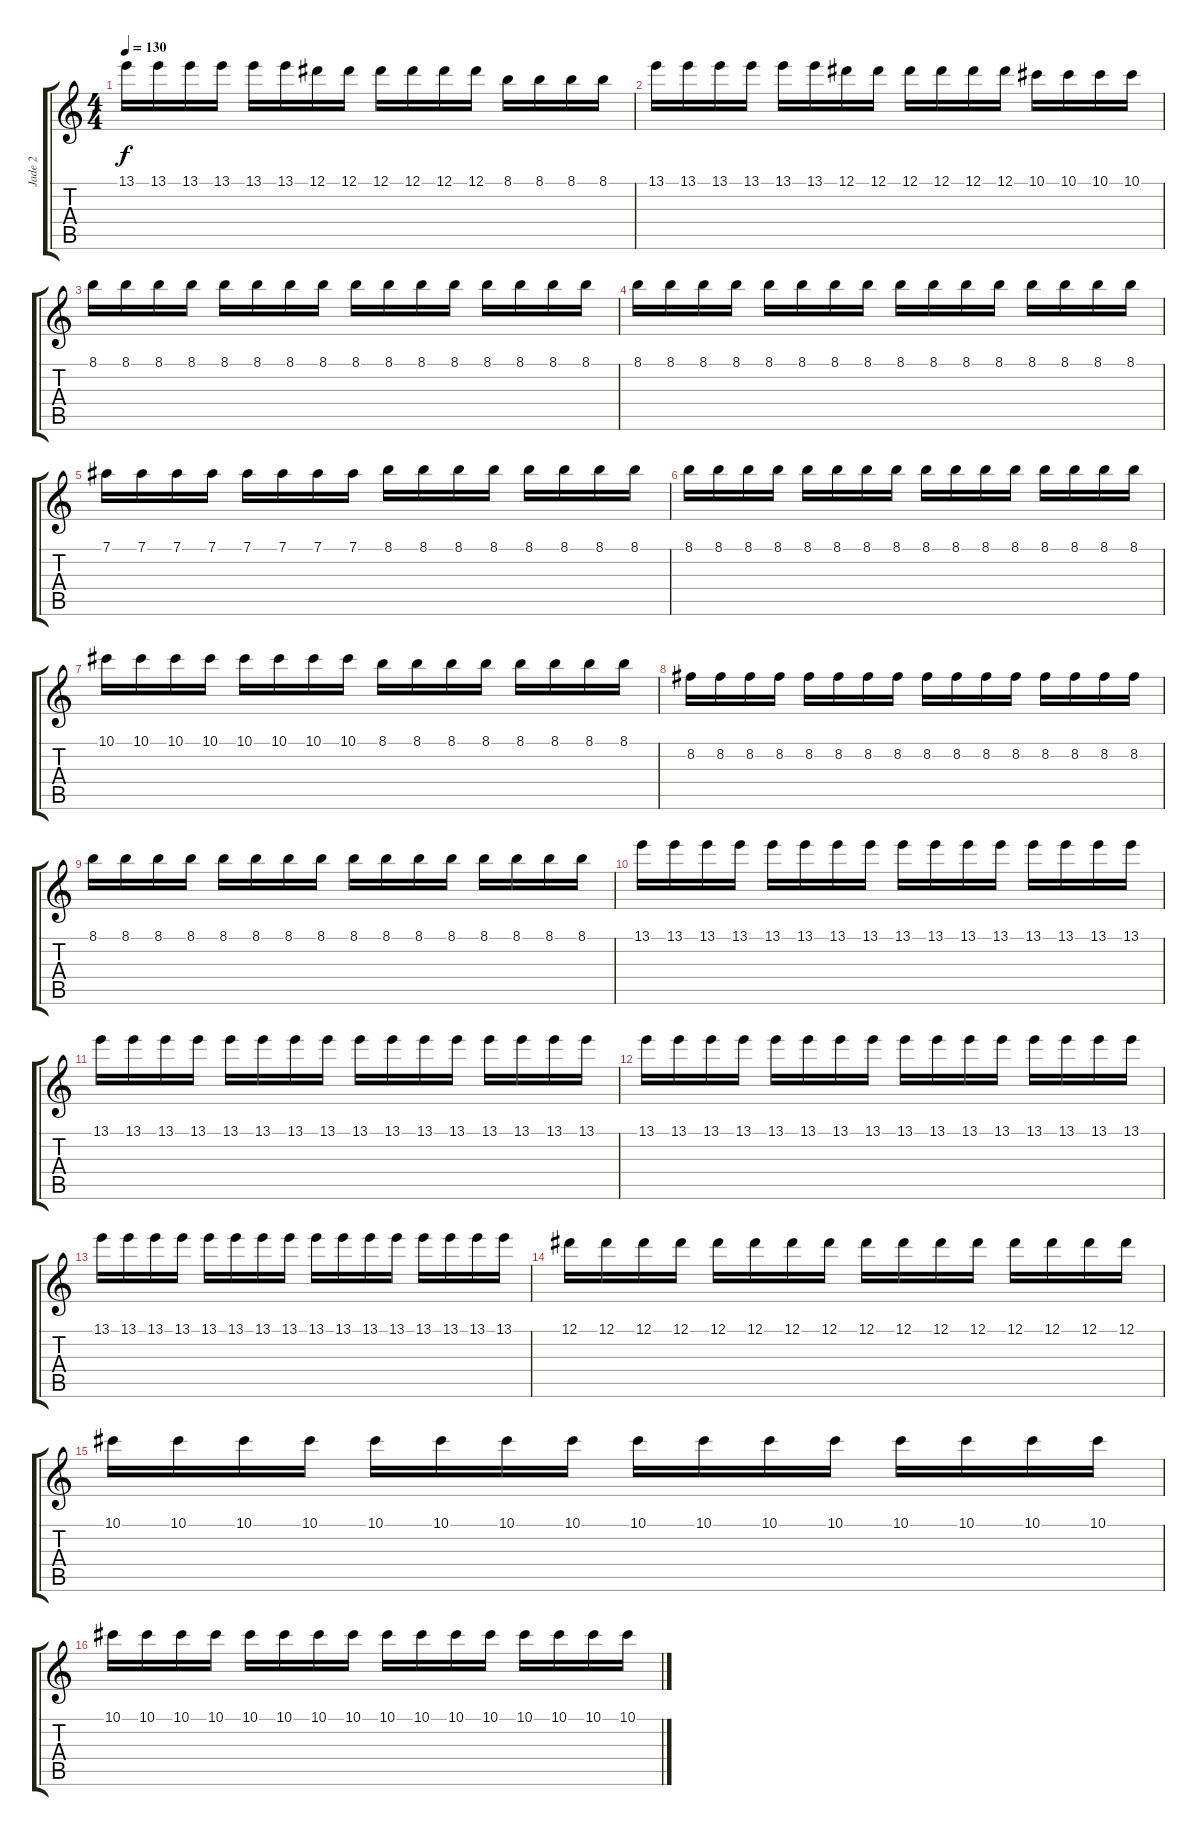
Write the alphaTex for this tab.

\track ("Jade 2" "Jade 2") {instrument overdrivenguitar}
\staff {score tabs}
\tuning (Eb4 Bb3 Gb3 Db3 Ab2 Eb2) {hide}
\ts (4 4)
\tempo 130
\clef g2
\ks c
13.1.16{dy f} 13.1.16 13.1.16 13.1.16 13.1.16 13.1.16 12.1.16 12.1.16 12.1.16 12.1.16 12.1.16 12.1.16 8.1.16 8.1.16 8.1.16 8.1.16 |
13.1.16 13.1.16 13.1.16 13.1.16 13.1.16 13.1.16 12.1.16 12.1.16 12.1.16 12.1.16 12.1.16 12.1.16 10.1.16 10.1.16 10.1.16 10.1.16 |
8.1.16{volume 9} 8.1.16 8.1.16 8.1.16 8.1.16 8.1.16 8.1.16 8.1.16 8.1.16 8.1.16 8.1.16 8.1.16 8.1.16 8.1.16 8.1.16 8.1.16 |
8.1.16{volume 9} 8.1.16 8.1.16 8.1.16 8.1.16 8.1.16 8.1.16 8.1.16 8.1.16 8.1.16 8.1.16 8.1.16 8.1.16 8.1.16 8.1.16 8.1.16 |
7.1.16 7.1.16 7.1.16 7.1.16 7.1.16 7.1.16 7.1.16 7.1.16 8.1.16{volume 9} 8.1.16 8.1.16 8.1.16 8.1.16 8.1.16 8.1.16 8.1.16 |
8.1.16{volume 9} 8.1.16 8.1.16 8.1.16 8.1.16 8.1.16 8.1.16 8.1.16 8.1.16 8.1.16 8.1.16 8.1.16 8.1.16 8.1.16 8.1.16 8.1.16 |
10.1.16 10.1.16 10.1.16 10.1.16 10.1.16 10.1.16 10.1.16 10.1.16 8.1.16{volume 9} 8.1.16 8.1.16 8.1.16 8.1.16 8.1.16 8.1.16 8.1.16 |
8.2.16 8.2.16 8.2.16 8.2.16 8.2.16 8.2.16 8.2.16 8.2.16 8.2.16 8.2.16 8.2.16 8.2.16 8.2.16 8.2.16 8.2.16 8.2.16 |
8.1.16{volume 9} 8.1.16 8.1.16 8.1.16 8.1.16 8.1.16 8.1.16 8.1.16 8.1.16 8.1.16 8.1.16 8.1.16 8.1.16 8.1.16 8.1.16 8.1.16 |
13.1.16 13.1.16 13.1.16 13.1.16 13.1.16 13.1.16 13.1.16 13.1.16 13.1.16 13.1.16 13.1.16 13.1.16 13.1.16 13.1.16 13.1.16 13.1.16 |
13.1.16{volume 4} 13.1.16 13.1.16 13.1.16 13.1.16 13.1.16 13.1.16 13.1.16 13.1.16 13.1.16 13.1.16 13.1.16 13.1.16 13.1.16 13.1.16 13.1.16 |
13.1.16{volume 2} 13.1.16 13.1.16 13.1.16 13.1.16 13.1.16 13.1.16 13.1.16 13.1.16 13.1.16 13.1.16 13.1.16 13.1.16 13.1.16 13.1.16 13.1.16 |
13.1.16 13.1.16 13.1.16 13.1.16 13.1.16 13.1.16 13.1.16 13.1.16 13.1.16 13.1.16 13.1.16 13.1.16 13.1.16 13.1.16 13.1.16 13.1.16 |
12.1.16 12.1.16 12.1.16 12.1.16 12.1.16 12.1.16 12.1.16 12.1.16 12.1.16 12.1.16 12.1.16 12.1.16 12.1.16 12.1.16 12.1.16 12.1.16 |
10.1.16 10.1.16 10.1.16 10.1.16 10.1.16 10.1.16 10.1.16 10.1.16 10.1.16 10.1.16 10.1.16 10.1.16 10.1.16 10.1.16 10.1.16 10.1.16 |
10.1.16{volume 1} 10.1.16 10.1.16 10.1.16 10.1.16 10.1.16 10.1.16 10.1.16 10.1.16 10.1.16 10.1.16 10.1.16 10.1.16 10.1.16 10.1.16 10.1.16
